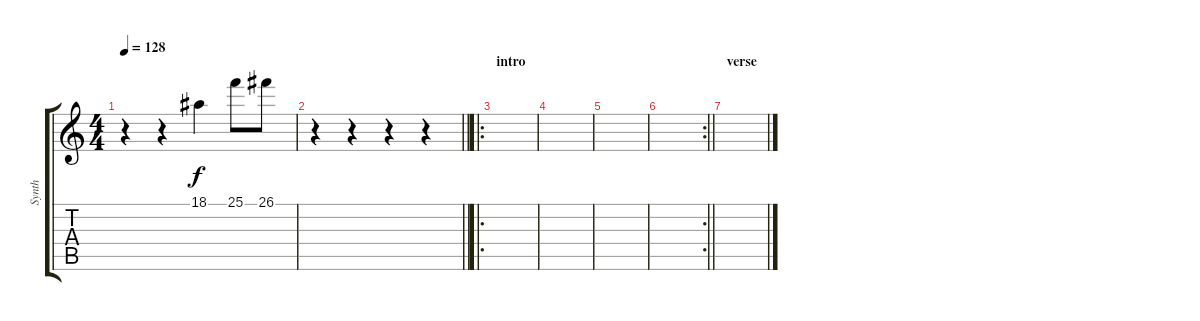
\track ("Synth" "Synth") {instrument electricpiano2}
\staff {score tabs}
\tuning (E4 B3 G3 D3 A2 E2) {hide}
\ts (4 4)
\tempo 128
\clef g2
\ks c
r.4{dy f} r.4 18.1.4 25.1.8 26.1.8 |
\barLineRight lightlight
r.4 r.4 r.4 r.4 |
\ro
\section ("" "intro")
|
|
|
\rc 2
\barLineRight lightlight
|
\section ("" "verse")
